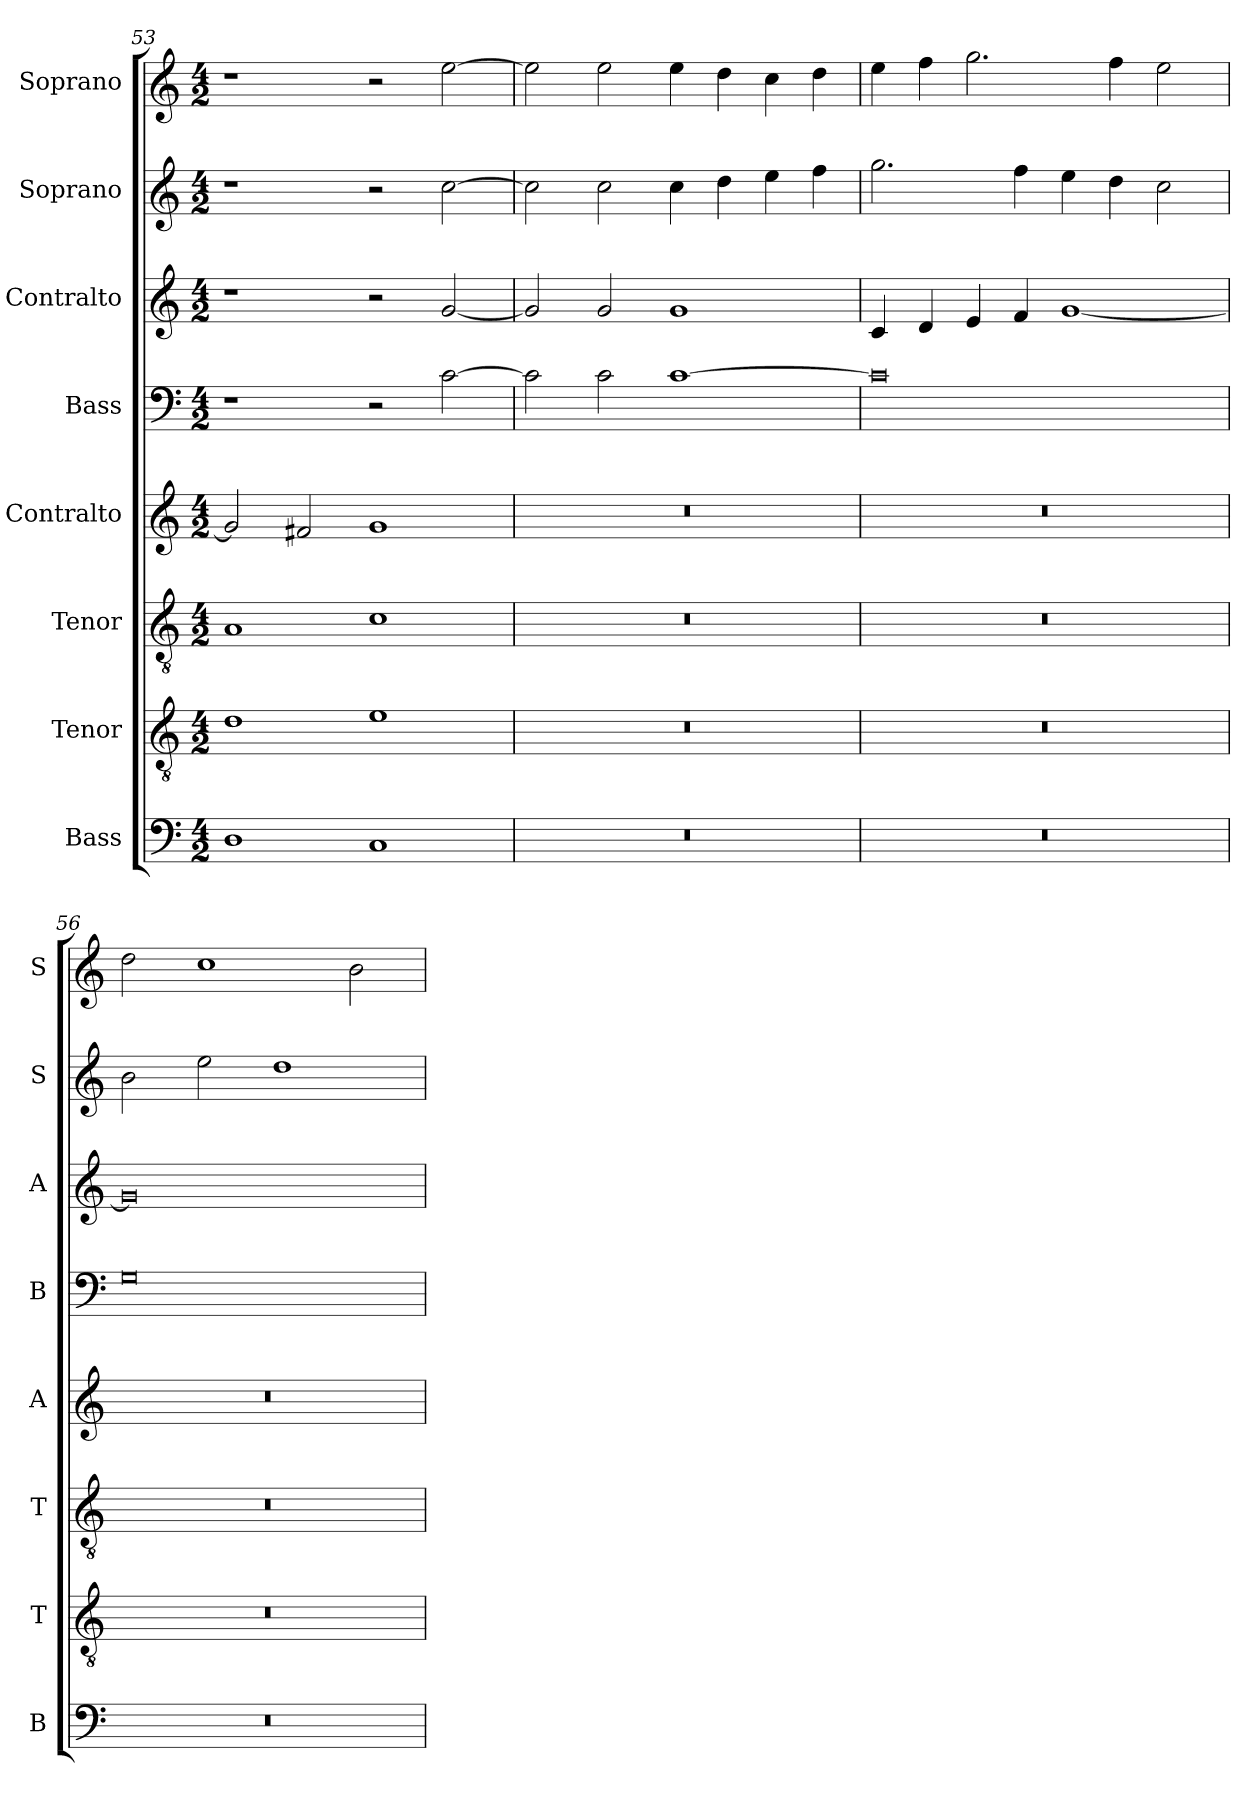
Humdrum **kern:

**kern	**kern	**kern	**kern	**kern	**kern	**kern	**kern
*part8	*part7	*part6	*part5	*part4	*part3	*part2	*part1
*staff8	*staff7	*staff6	*staff5	*staff4	*staff3	*staff2	*staff1
*I"Bass	*I"Tenor	*I"Tenor	*I"Contralto	*I"Bass	*I"Contralto	*I"Soprano	*I"Soprano
*I'B	*I'T	*I'T	*I'A	*I'B	*I'A	*I'S	*I'S
*clefF4	*clefGv2	*clefGv2	*clefG2	*clefF4	*clefG2	*clefG2	*clefG2
*k[]	*k[]	*k[]	*k[]	*k[]	*k[]	*k[]	*k[]
*G:mix	*G:mix	*G:mix	*G:mix	*G:mix	*G:mix	*G:mix	*G:mix
*M4/2	*M4/2	*M4/2	*M4/2	*M4/2	*M4/2	*M4/2	*M4/2
=53	=53	=53	=53	=53	=53	=53	=53
1D	1d	1A	2g]	1r	1r	1r	1r
.	.	.	2f#X	.	.	.	.
1C	1e	1c	1g	2r	2r	2r	2r
.	.	.	.	[2c	[2g	[2cc	[2ee
=54	=54	=54	=54	=54	=54	=54	=54
0r	0r	0r	0r	2c]	2g]	2cc]	2ee]
.	.	.	.	2c	2g	2cc	2ee
.	.	.	.	[1c	1g	4cc	4ee
.	.	.	.	.	.	4dd	4dd
.	.	.	.	.	.	4ee	4cc
.	.	.	.	.	.	4ff	4dd
=55	=55	=55	=55	=55	=55	=55	=55
0r	0r	0r	0r	0c]	4c	2.gg	4ee
.	.	.	.	.	4d	.	4ff
.	.	.	.	.	4e	.	2.gg
.	.	.	.	.	4f	4ff	.
.	.	.	.	.	[1g	4ee	.
.	.	.	.	.	.	4dd	4ff
.	.	.	.	.	.	2cc	2ee
=56	=56	=56	=56	=56	=56	=56	=56
0r	0r	0r	0r	0G	0g]	2b	2dd
.	.	.	.	.	.	2ee	1cc
.	.	.	.	.	.	1dd	.
.	.	.	.	.	.	.	2b
=	=	=	=	=	=	=	=
*-	*-	*-	*-	*-	*-	*-	*-
